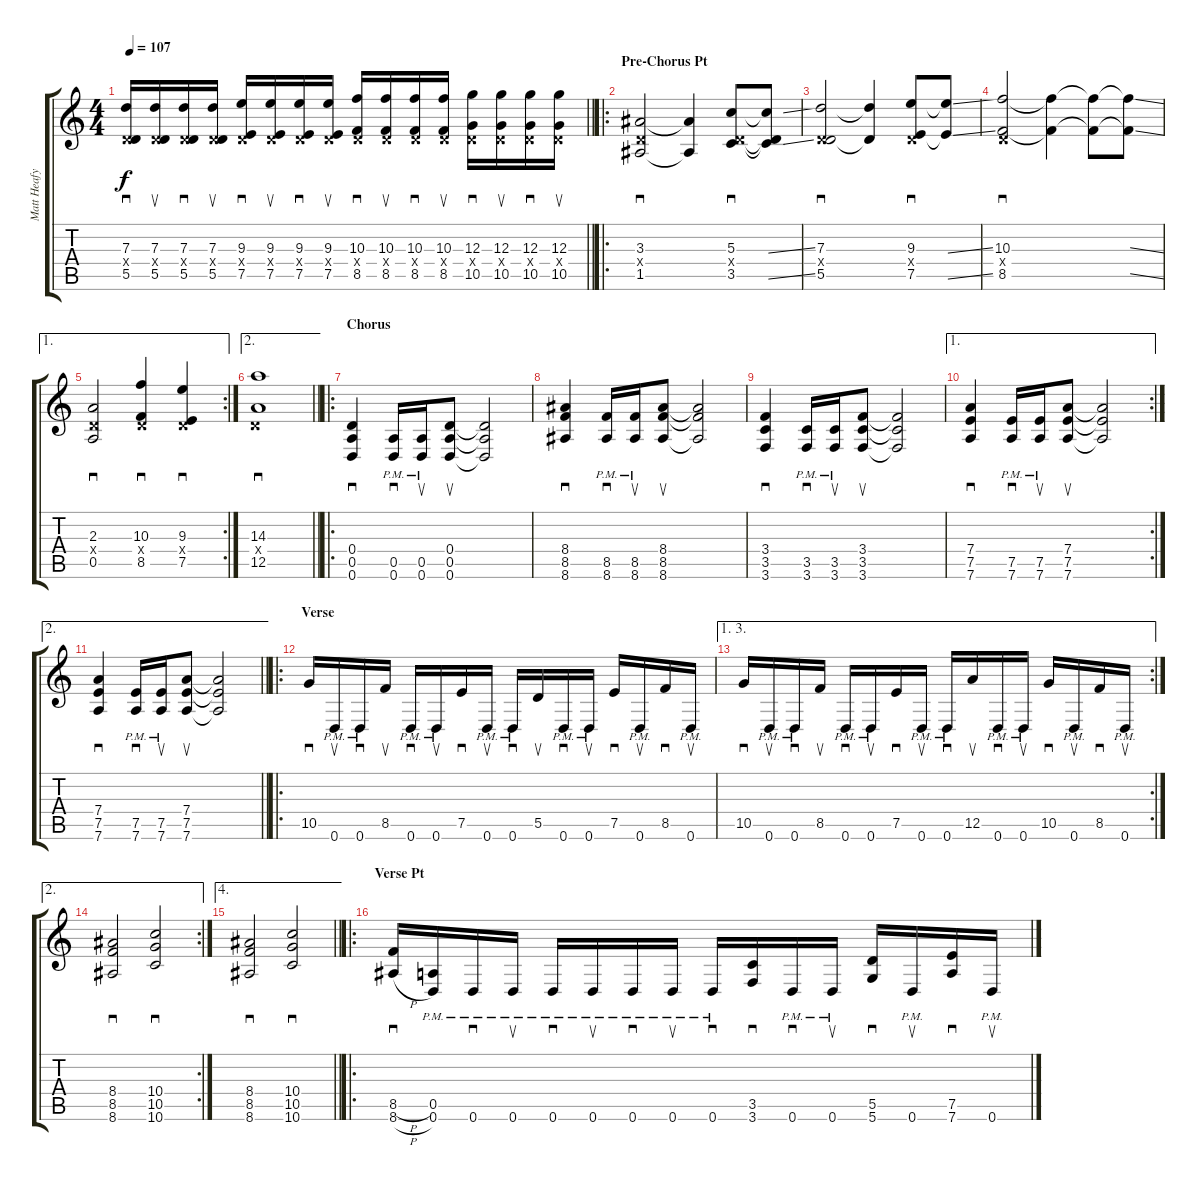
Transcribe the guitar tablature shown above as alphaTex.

\track ("Matt Heafy" "Matt Heafy") {instrument distortionguitar}
\staff {score tabs}
\tuning (E4 B3 G3 D3 A2 D2) {hide}
\ts (4 4)
\tempo 107
\clef g2
\barLineRight lightlight
\ks c
(7.3 0.4{x} 5.5).16{sd dy f} (7.3 0.4{x} 5.5).16{su} (7.3 0.4{x} 5.5).16{sd} (7.3 0.4{x} 5.5).16{su} (9.3 0.4{x} 7.5).16{sd} (9.3 0.4{x} 7.5).16{su} (9.3 0.4{x} 7.5).16{sd} (9.3 0.4{x} 7.5).16{su} (10.3 0.4{x} 8.5).16{sd} (10.3 0.4{x} 8.5).16{su} (10.3 0.4{x} 8.5).16{sd} (10.3 0.4{x} 8.5).16{su} (12.3 0.4{x} 10.5).16{sd} (12.3 0.4{x} 10.5).16{su} (12.3 0.4{x} 10.5).16{sd} (12.3 0.4{x} 10.5).16{su} |
\ro
\section ("" "Pre-Chorus Pt")
(3.3 0.4{x} 1.5).2{sd} (3.3{t} 1.5{t}).4 (5.3 0.4{x} 3.5).8{sd} (5.3{ss t} 0.4{t} 3.5{ss t}).8 |
(7.3 0.4{x} 5.5).2{sd} (7.3{t} 5.5{t}).4 (9.3 0.4{x} 7.5).8{sd} (9.3{ss t} 7.5{ss t}).8 |
(10.3 0.4{x} 8.5).2{sd} (10.3{t} 8.5{t}).4 (10.3{t} 8.5{t}).8 (10.3{ss t} 8.5{ss t}).8 |
\ae 1
\rc 2
(2.3 0.4{x} 0.5).2{sd} (10.3 0.4{x} 8.5).4{sd} (9.3 0.4{x} 7.5).4{sd} |
\ae 2
\barLineRight lightlight
(14.3 0.4{x} 12.5).1{sd} |
\ro
\section ("" "Chorus")
(0.4 0.5 0.6).4{sd} (0.5 0.6{pm}).16{sd} (0.5 0.6{pm}).16{su} (0.4 0.5 0.6).8{su} (0.4{t} 0.5{t} 0.6{t}).2 |
(8.4 8.5 8.6).4{sd} (8.5 8.6{pm}).16{sd} (8.5 8.6{pm}).16{su} (8.4 8.5 8.6).8{su} (8.4{t} 8.5{t} 8.6{t}).2 |
(3.4 3.5 3.6).4{sd} (3.5 3.6{pm}).16{sd} (3.5 3.6{pm}).16{su} (3.4 3.5 3.6).8{su} (3.4{t} 3.5{t} 3.6{t}).2 |
\ae 1
\rc 2
(7.4 7.5 7.6).4{sd} (7.5 7.6{pm}).16{sd} (7.5 7.6{pm}).16{su} (7.4 7.5 7.6).8{su} (7.4{t} 7.5{t} 7.6{t}).2 |
\ae 2
\barLineRight lightlight
(7.4 7.5 7.6).4{sd} (7.5 7.6{pm}).16{sd} (7.5 7.6{pm}).16{su} (7.4 7.5 7.6).8{su} (7.4{t} 7.5{t} 7.6{t}).2 |
\ro
\section ("" "Verse")
10.5.16{sd} 0.6{pm}.16{su} 0.6{pm}.16{sd} 8.5.16{su} 0.6{pm}.16{sd} 0.6{pm}.16{su} 7.5.16{sd} 0.6{pm}.16{su} 0.6{pm}.16{sd} 5.5.16{su} 0.6{pm}.16{sd} 0.6{pm}.16{su} 7.5.16{sd} 0.6{pm}.16{su} 8.5.16{sd} 0.6{pm}.16{su} |
\ae (1 3)
\rc 2
10.5.16{sd} 0.6{pm}.16{su} 0.6{pm}.16{sd} 8.5.16{su} 0.6{pm}.16{sd} 0.6{pm}.16{su} 7.5.16{sd} 0.6{pm}.16{su} 0.6{pm}.16{sd} 12.5.16{su} 0.6{pm}.16{sd} 0.6{pm}.16{su} 10.5.16{sd} 0.6{pm}.16{su} 8.5.16{sd} 0.6{pm}.16{su} |
\ae 2
\rc 2
(8.4 8.5 8.6).2{sd} (10.4 10.5 10.6).2{sd} |
\ae 4
\barLineRight lightlight
(8.4 8.5 8.6).2{sd} (10.4 10.5 10.6).2{sd} |
\ro
\section ("" "Verse Pt")
(8.5{h} 8.6{h}).16{sd} (0.5{pm} 0.6{pm}).16 0.6{pm}.16{sd} 0.6{pm}.16{su} 0.6{pm}.16{sd} 0.6{pm}.16{su} 0.6{pm}.16{sd} 0.6{pm}.16{su} 0.6{pm}.16{sd} (3.5 3.6).16{sd} 0.6{pm}.16{sd} 0.6{pm}.16{su} (5.5 5.6).16{sd} 0.6{pm}.16{su} (7.5 7.6).16{sd} 0.6{pm}.16{su}
